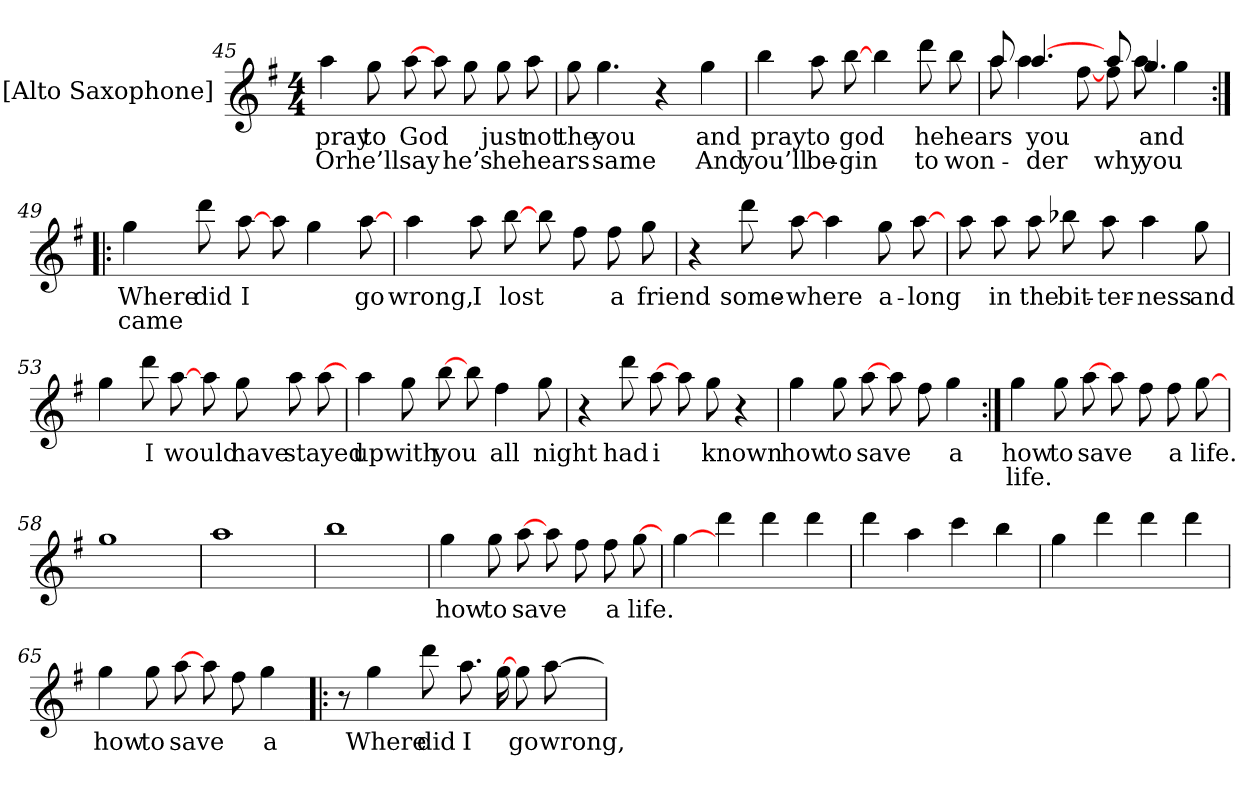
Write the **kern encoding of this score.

**kern	**text	**text
*part1	*part1	*part1
*staff1	*staff1	*staff1
*I"[Alto Saxophone]	*	*
*I'A Sax	*	*
*clefG2	*	*
*ITrd5c9	*	*
*k[b-e-]	*	*
*B-:	*	*
*M4/4	*	*
=45	=45	=45
4cc	-pray	-Or
8b-L	-to	-he’ll
[8cc	-God	-say
8ccL	.	.
8b-	.	-he’s
8b-	-just	-he
8cc	-not	-hears
=46	=46	=46
8b-L	-the	.
4.b-	-you	-same
4r	.	.
4b-	-and	-And
=47	=47	=47
4dd	-pray	-you’ll
8ccL	-to	-be-
[8dd	-god	-gin
4dd	.	.
8ffL	-he	-to
8dd	-hears	-won-
=48	=48	=48
*^	*	*
8ccL	8ccL	.	.
[4.cc	4cc	-you	-der
.	[8a	.	.
8ccL	8aL	.	-why
4.b-	8cc	-and	-you
.	4b-	.	.
*v	*v	*	*
=49:|!|:	=49:|!|:	=49:|!|:
4b-	-Where	-came
8ffL	-did	.
[8cc	-I	.
8ccL	.	.
4b-	.	.
[8cc	-go	.
=50	=50	=50
4cc	-wrong,	.
8ccL	-I	.
[8dd	-lost	.
8ddL	.	.
8a	.	.
8a	-a	.
8b-	-friend	.
=51	=51	=51
4r	.	.
8ffL	-some-	.
[8cc	-where	.
4cc	.	.
8b-L	-a-	.
[8cc	-long	.
=52	=52	=52
8ccL	.	.
8cc	-in	.
8cc	-the	.
8dd-	-bit-	.
8ccL	-ter-	.
4cc	-ness	.
8b-	-and	.
=53	=53	=53
4b-	.	.
8ffL	-I	.
[8cc	-would	.
8ccL	.	.
8b-	-have	.
8cc	-stayed	.
[8cc	.	.
=54	=54	=54
4cc	-up	.
8b-L	-with	.
[8dd	-you	.
8ddL	.	.
4a	-all	.
8b-	-night	.
=55	=55	=55
4r	.	.
8ffL	-had	.
[8cc	-i	.
8ccL	.	.
8b-	-known	.
4r	.	.
=56	=56	=56
4b-	-how	.
8b-L	-to	.
[8cc	-save	.
8ccL	.	.
8a	.	.
4b-	-a	.
=57:|!	=57:|!	=57:|!
4b-	-how	-life.
8b-L	-to	.
[8cc	-save	.
8ccL	.	.
8a	.	.
8a	-a	.
[8b-	-life.	.
=58	=58	=58
1b-	.	.
=59	=59	=59
1cc	.	.
=60	=60	=60
1dd	.	.
=61	=61	=61
4b-	-how	.
8b-L	-to	.
[8cc	-save	.
8ccL	.	.
8a	.	.
8a	-a	.
[8b-	-life.	.
=62	=62	=62
[4b-	.	.
4ff	.	.
4ff	.	.
4ff	.	.
=63	=63	=63
4ff	.	.
4cc	.	.
4ee-	.	.
4dd	.	.
=64	=64	=64
4b-	.	.
4ff	.	.
4ff	.	.
4ff	.	.
=65	=65	=65
4b-	-how	.
8b-L	-to	.
[8cc	-save	.
8ccL	.	.
8a	.	.
4b-	-a	.
=66!|:	=66!|:	=66!|:
8r	-life.	.
4b-	-Where	.
8ff	-did	.
8.ccL	-I	.
[16b-	.	.
8b-L	-go	.
[8cc	-wrong,	.
=	=	=
*-	*-	*-
